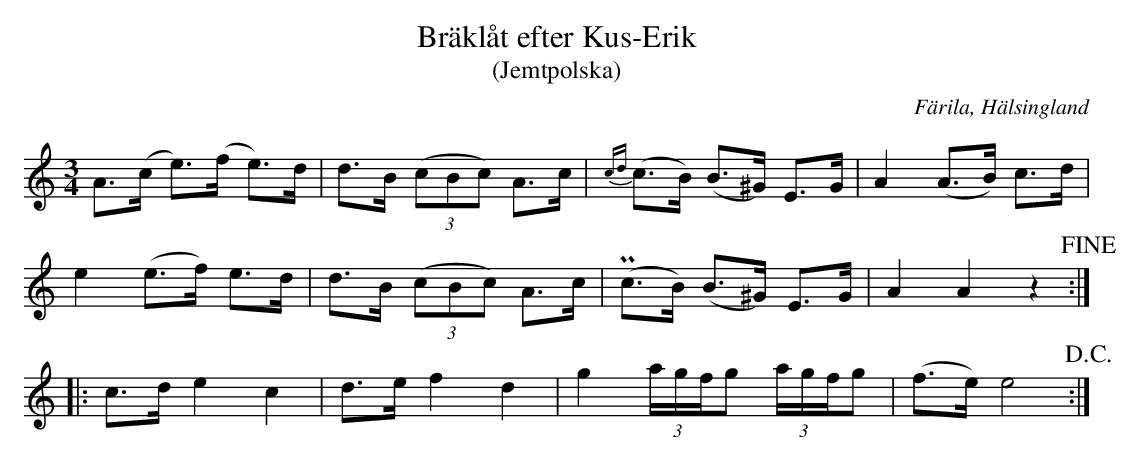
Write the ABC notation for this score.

X:1
T: Bräklåt efter Kus-Erik
T: (Jemtpolska)
O: Färila, Hälsingland
M: 3/4
L: 1/8
K: Am
A>(c e>)(f e)>d | d>B ((3cBc) A>c | {cd}(c>B) (B>^G)   E>G      | A2    (A>B) c>d  |
e2   (e>f) e>d  | d>B ((3cBc) A>c | (Pc>B)    (B>^G)   E>G      | A2    A2    z2  !fine! ::
K: C
c>d  e2    c2   | d>e f2      d2  | g2        (3a/g/f/g (3a/g/f/g | (f>e) e4 !D.C.!       :|
